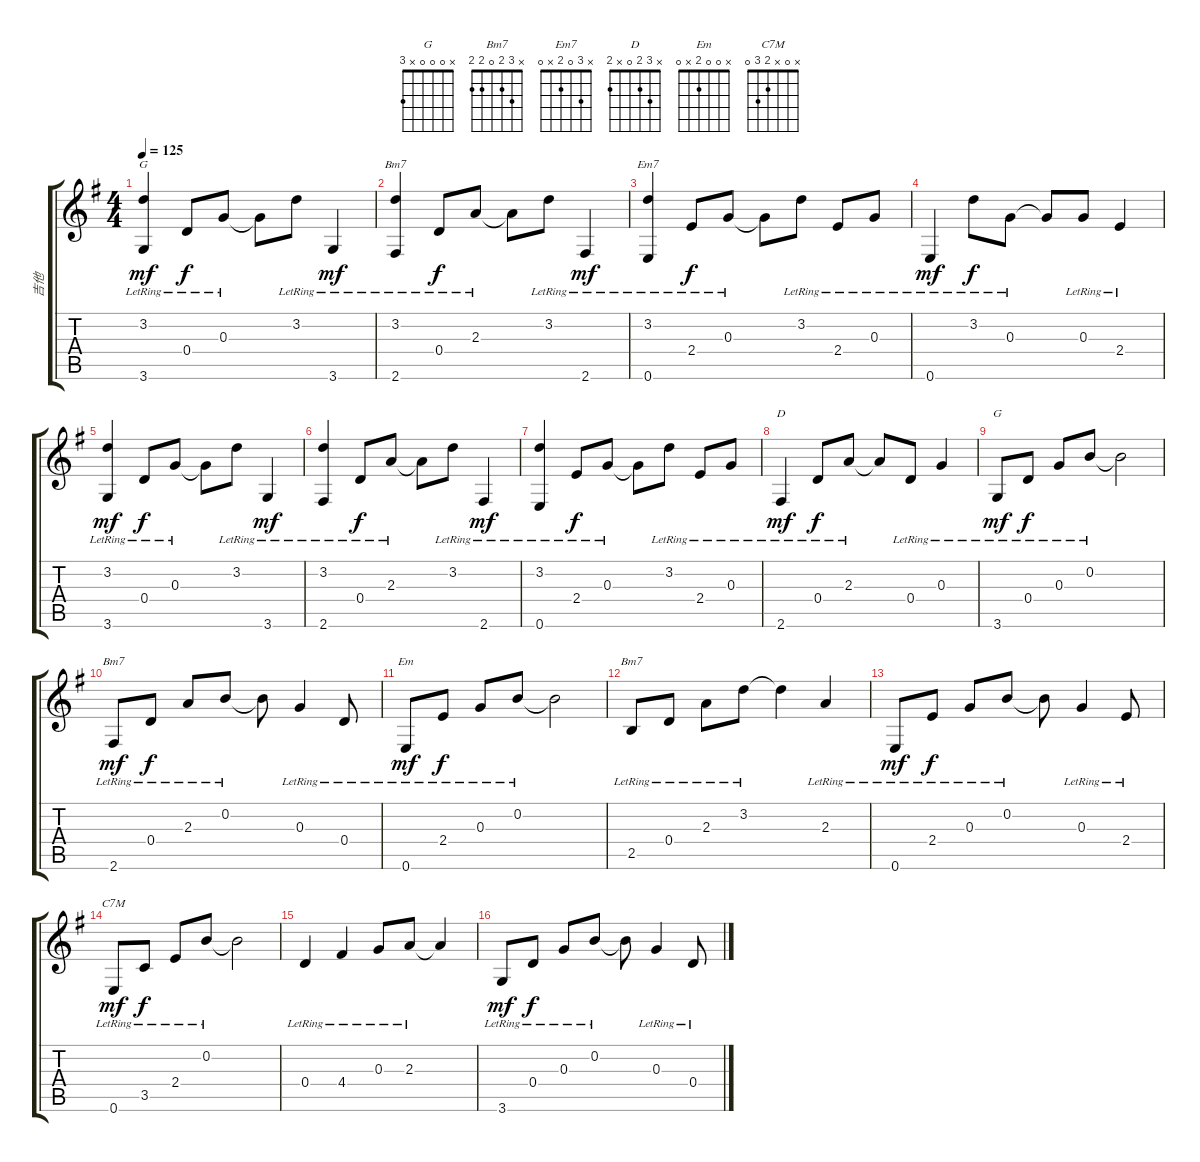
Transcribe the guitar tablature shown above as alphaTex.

\track ("吉他" "吉他") {instrument acousticguitarsteel}
\staff {score tabs}
\tuning (E4 B3 G3 D3 A2 E2) {hide}
\chord ("G" x 3 0 0 x 3)
\chord ("Bm7" x 3 2 0 x 2)
\chord ("Em7" x 3 0 2 x 0)
\chord ("D" x 3 2 0 x 2)
\chord ("G" x 0 0 0 x 3)
\chord ("Bm7" x 0 2 0 x 2)
\chord ("Em" x 0 0 2 x 0)
\chord ("Bm7" x 3 2 0 2 2)
\chord ("C7M" x 0 x 2 3 0)
\ts (4 4)
\tempo 125
\clef g2
\ks g
(3.2{lr} 3.6{lr}).4{ch "G" dy mf} 0.4{lr}.8{dy f} 0.3{lr}.8 0.3{t}.8 3.2{lr}.8 3.6{lr}.4{dy mf} |
(3.2{lr} 2.6{lr}).4{ch "Bm7"} 0.4{lr}.8{dy f} 2.3{lr}.8 2.3{t}.8 3.2{lr}.8 2.6{lr}.4{dy mf} |
(3.2{lr} 0.6{lr}).4{ch "Em7"} 2.4{lr}.8{dy f} 0.3{lr}.8 0.3{t}.8 3.2{lr}.8 2.4{lr}.8 0.3{lr}.8 |
0.6{lr}.4{dy mf} 3.2{lr}.8{dy f} 0.3{lr}.8 0.3{t}.8 0.3{lr}.8 2.4{lr}.4 |
(3.2{lr} 3.6{lr}).4{dy mf} 0.4{lr}.8{dy f} 0.3{lr}.8 0.3{t}.8 3.2{lr}.8 3.6{lr}.4{dy mf} |
(3.2{lr} 2.6{lr}).4 0.4{lr}.8{dy f} 2.3{lr}.8 2.3{t}.8 3.2{lr}.8 2.6{lr}.4{dy mf} |
(3.2{lr} 0.6{lr}).4 2.4{lr}.8{dy f} 0.3{lr}.8 0.3{t}.8 3.2{lr}.8 2.4{lr}.8 0.3{lr}.8 |
2.6{lr}.4{ch "D" dy mf} 0.4{lr}.8{dy f} 2.3{lr}.8 2.3{t}.8 0.4{lr}.8 0.3{lr}.4 |
3.6{lr}.8{ch "G" dy mf} 0.4{lr}.8{dy f} 0.3{lr}.8 0.2{lr}.8 0.2{t}.2 |
2.6{lr}.8{ch "Bm7" dy mf} 0.4{lr}.8{dy f} 2.3{lr}.8 0.2{lr}.8 0.2{t}.8 0.3{lr}.4 0.4{lr}.8 |
0.6{lr}.8{ch "Em" dy mf} 2.4{lr}.8{dy f} 0.3{lr}.8 0.2{lr}.8 0.2{t}.2 |
2.5{lr}.8{ch "Bm7"} 0.4{lr}.8 2.3{lr}.8 3.2{lr}.8 3.2{t}.4 2.3{lr}.4 |
0.6{lr}.8{dy mf} 2.4{lr}.8{dy f} 0.3{lr}.8 0.2{lr}.8 0.2{t}.8 0.3{lr}.4 2.4{lr}.8 |
0.6{lr}.8{ch "C7M" dy mf} 3.5{lr}.8{dy f} 2.4{lr}.8 0.2{lr}.8 0.2{t}.2 |
0.4{lr}.4 4.4{lr}.4 0.3{lr}.8 2.3{lr}.8 2.3{t}.4 |
3.6{lr}.8{dy mf} 0.4{lr}.8{dy f} 0.3{lr}.8 0.2{lr}.8 0.2{t}.8 0.3{lr}.4 0.4{lr}.8
